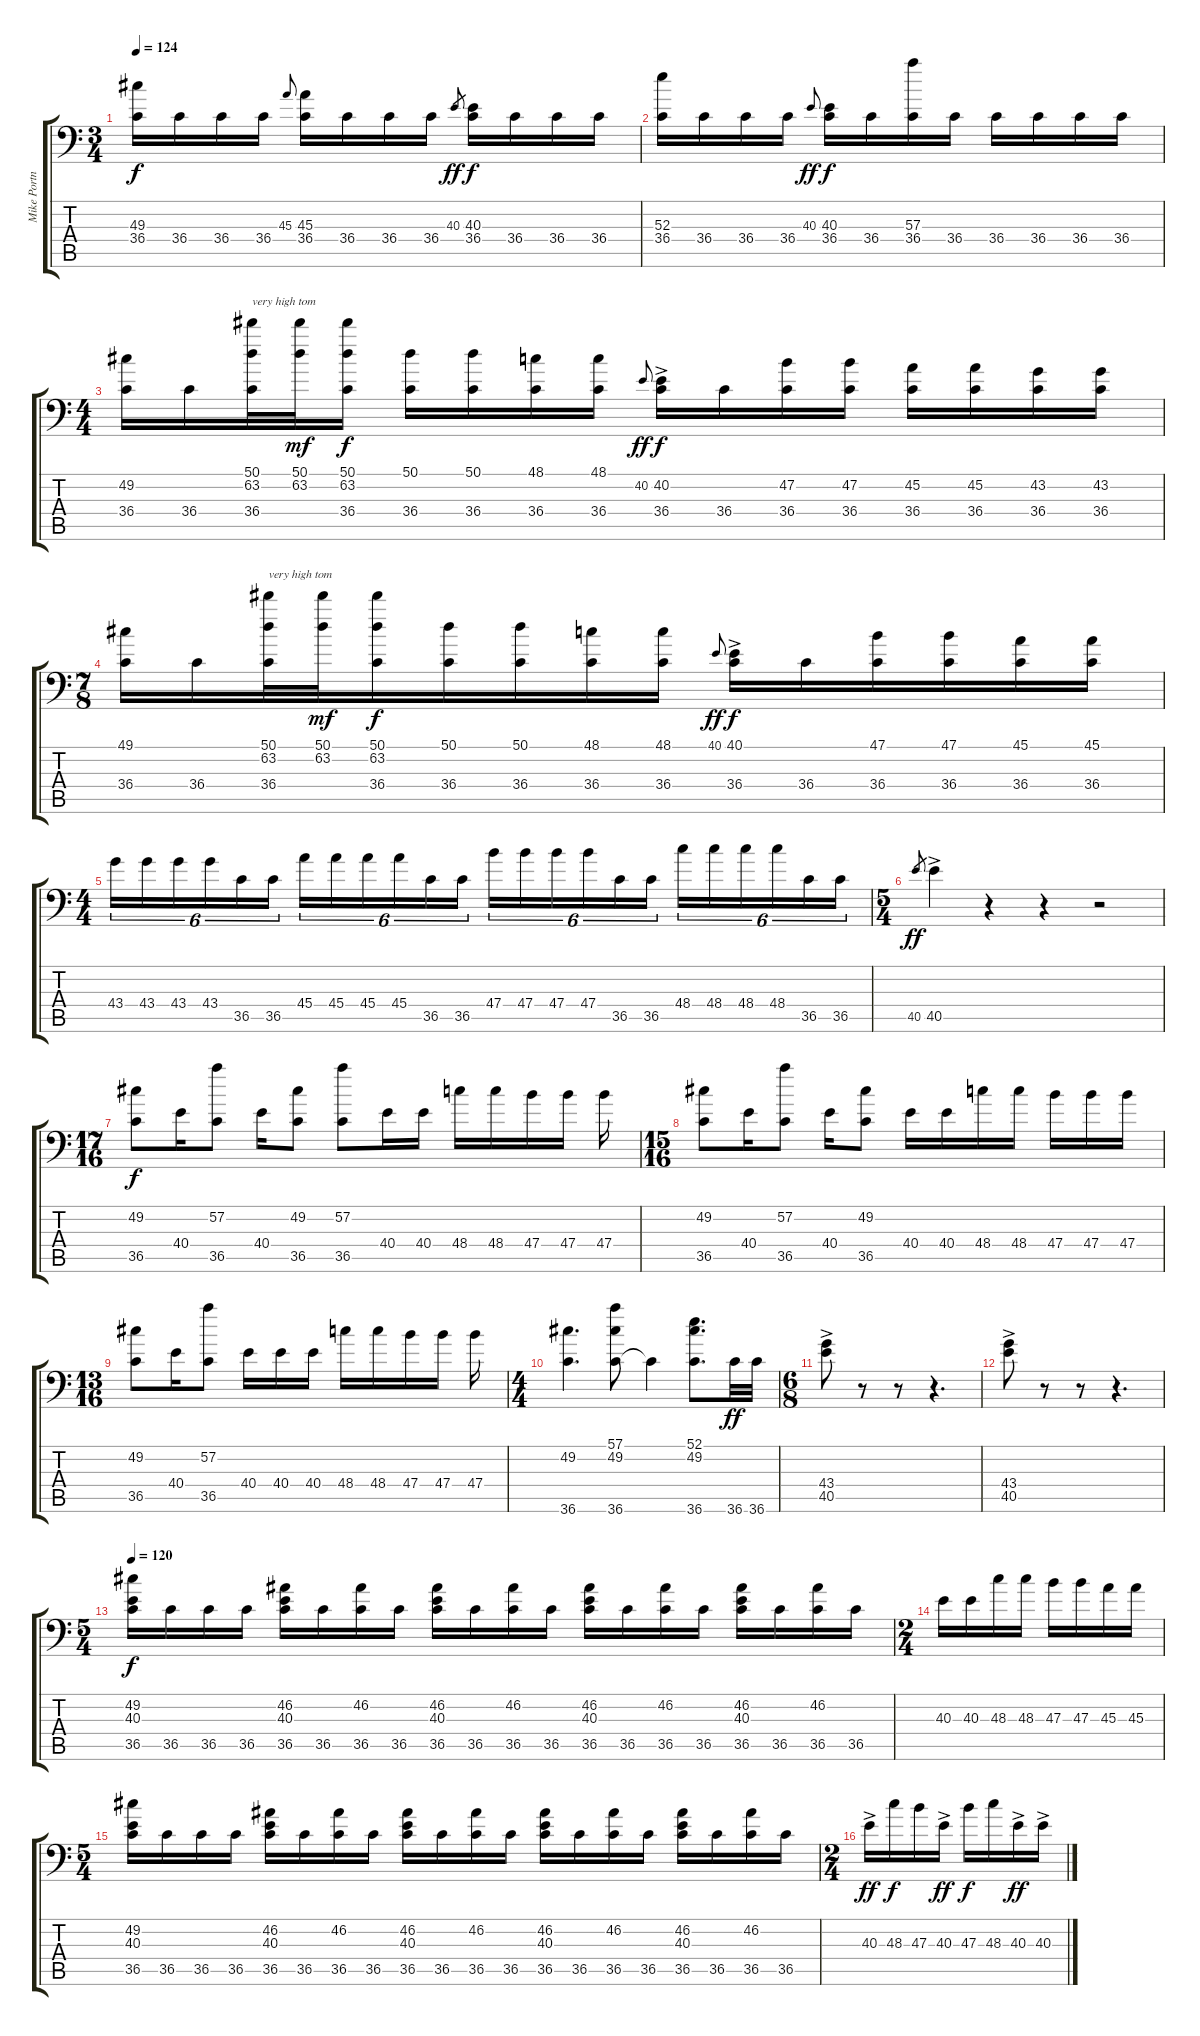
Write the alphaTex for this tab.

\track ("Mike Portnoy" "Mike Portn") {instrument acousticgrandpiano}
\staff {score tabs}
\tuning (C-1 C-1 C-1 C-1 C-1 C-1) {hide}
\ts (3 4)
\tempo 124
\clef f4
\ks c
(49.3 36.4).16{dy f} 36.4.16 36.4.16 36.4.16 45.3.8{gr onbeat} (45.3 36.4).16 36.4.16 36.4.16 36.4.16 40.3.8{gr dy ff} (40.3 36.4).16{dy f} 36.4.16 36.4.16 36.4.16 |
(52.3 36.4).16 36.4.16 36.4.16 36.4.16 40.3.8{gr onbeat dy ff} (40.3 36.4).16{dy f} 36.4.16 (57.3 36.4).16 36.4.16 36.4.16 36.4.16 36.4.16 36.4.16 |
\ts (4 4)
(49.2 36.4).16 36.4.16 (50.1 63.2 36.4).32{txt "very high tom"} (50.1 63.2).32{dy mf} (50.1 63.2 36.4).16{dy f} (50.1 36.4).16 (50.1 36.4).16 (48.1 36.4).16 (48.1 36.4).16 40.2.8{gr onbeat dy ff} (40.2{ac} 36.4).16{dy f} 36.4.16 (47.2 36.4).16 (47.2 36.4).16 (45.2 36.4).16 (45.2 36.4).16 (43.2 36.4).16 (43.2 36.4).16 |
\ts (7 8)
(49.1 36.4).16 36.4.16 (50.1 63.2 36.4).32{txt "very high tom"} (50.1 63.2).32{dy mf} (50.1 63.2 36.4).16{dy f} (50.1 36.4).16 (50.1 36.4).16 (48.1 36.4).16 (48.1 36.4).16 40.1.8{gr onbeat dy ff} (40.1{ac} 36.4).16{dy f} 36.4.16 (47.1 36.4).16 (47.1 36.4).16 (45.1 36.4).16 (45.1 36.4).16 |
\ts (4 4)
43.4.16{tu (6 4)} 43.4.16{tu (6 4)} 43.4.16{tu (6 4)} 43.4.16{tu (6 4)} 36.5.16{tu (6 4)} 36.5.16{tu (6 4)} 45.4.16{tu (6 4)} 45.4.16{tu (6 4)} 45.4.16{tu (6 4)} 45.4.16{tu (6 4)} 36.5.16{tu (6 4)} 36.5.16{tu (6 4)} 47.4.16{tu (6 4)} 47.4.16{tu (6 4)} 47.4.16{tu (6 4)} 47.4.16{tu (6 4)} 36.5.16{tu (6 4)} 36.5.16{tu (6 4)} 48.4.16{tu (6 4)} 48.4.16{tu (6 4)} 48.4.16{tu (6 4)} 48.4.16{tu (6 4)} 36.5.16{tu (6 4)} 36.5.16{tu (6 4)} |
\ts (5 4)
40.5.8{gr dy ff} 40.5{ac}.4 r.4 r.4 r.2 |
\ts (17 16)
(49.2 36.5).8{dy f} 40.4.16 (57.2 36.5).8 40.4.16 (49.2 36.5).8 (57.2 36.5).8 40.4.16 40.4.16 48.4.16 48.4.16 47.4.16 47.4.16 47.4.16 |
\ts (15 16)
(49.2 36.5).8 40.4.16 (57.2 36.5).8 40.4.16 (49.2 36.5).8 40.4.16 40.4.16 48.4.16 48.4.16 47.4.16 47.4.16 47.4.16 |
\ts (13 16)
(49.2 36.5).8 40.4.16 (57.2 36.5).8 40.4.16 40.4.16 40.4.16 48.4.16 48.4.16 47.4.16 47.4.16 47.4.16 |
\ts (4 4)
(49.2 36.6).4{d} (57.1 49.2 36.6).8 36.6{t}.4 (52.1 49.2 36.6).8{d} 36.6.32{dy ff} 36.6.32 |
\ts (6 8)
(43.4{ac} 40.5{ac}).8 r.8 r.8 r.4{d} |
(43.4{ac} 40.5{ac}).8 r.8 r.8 r.4{d} |
\ts (5 4)
\tempo 120
(49.2 40.3 36.5).16{dy f} 36.5.16 36.5.16 36.5.16 (46.2 40.3 36.5).16 36.5.16 (46.2 36.5).16 36.5.16 (46.2 40.3 36.5).16 36.5.16 (46.2 36.5).16 36.5.16 (46.2 40.3 36.5).16 36.5.16 (46.2 36.5).16 36.5.16 (46.2 40.3 36.5).16 36.5.16 (46.2 36.5).16 36.5.16 |
\ts (2 4)
40.3.16 40.3.16 48.3.16 48.3.16 47.3.16 47.3.16 45.3.16 45.3.16 |
\ts (5 4)
(49.2 40.3 36.5).16 36.5.16 36.5.16 36.5.16 (46.2 40.3 36.5).16 36.5.16 (46.2 36.5).16 36.5.16 (46.2 40.3 36.5).16 36.5.16 (46.2 36.5).16 36.5.16 (46.2 40.3 36.5).16 36.5.16 (46.2 36.5).16 36.5.16 (46.2 40.3 36.5).16 36.5.16 (46.2 36.5).16 36.5.16 |
\ts (2 4)
40.3{ac}.16{dy ff} 48.3.16{dy f} 47.3.16 40.3{ac}.16{dy ff} 47.3.16{dy f} 48.3.16 40.3{ac}.16{dy ff} 40.3{ac}.16
